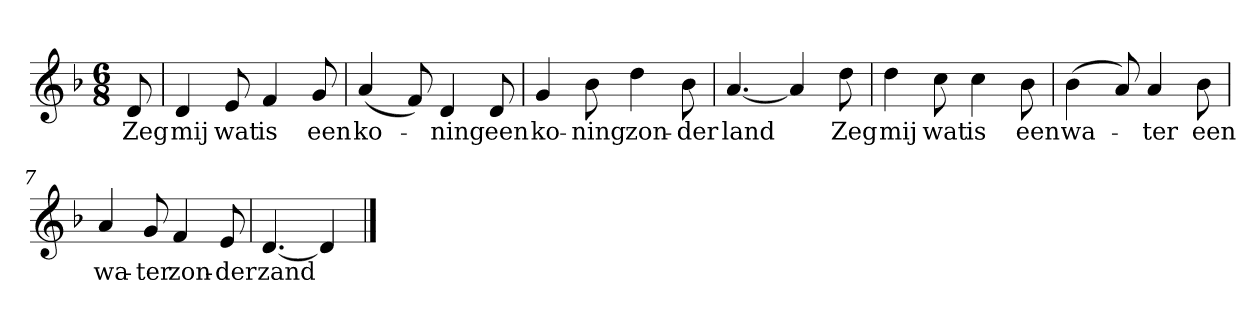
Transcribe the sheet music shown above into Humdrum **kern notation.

**kern	**text
*part1	*part1
*staff1	*staff1
*clefG2	*
*k[b-]	*
*d:	*
*M6/8	*
*MM120	*
=	=
8d	Zeg
=1	=1
4d	mij
8e	wat
4f	is
8g	een
=2	=2
(4a	ko-
8f)	.
4d	-ning
8d	een
=3	=3
4g	ko-
8b-	-ning
4dd	zon-
8b-	-der
=4	=4
[4.a	land
4a]	.
8dd	Zeg
=5	=5
4dd	mij
8cc	wat
4cc	is
8b-	een
=6	=6
(4b-	wa-
8a)	.
4a	-ter
8b-	een
=7	=7
4a	wa-
8g	-ter
4f	zon-
8e	-der
=8	=8
[4.d	zand
4d]	.
==	==
*-	*-
